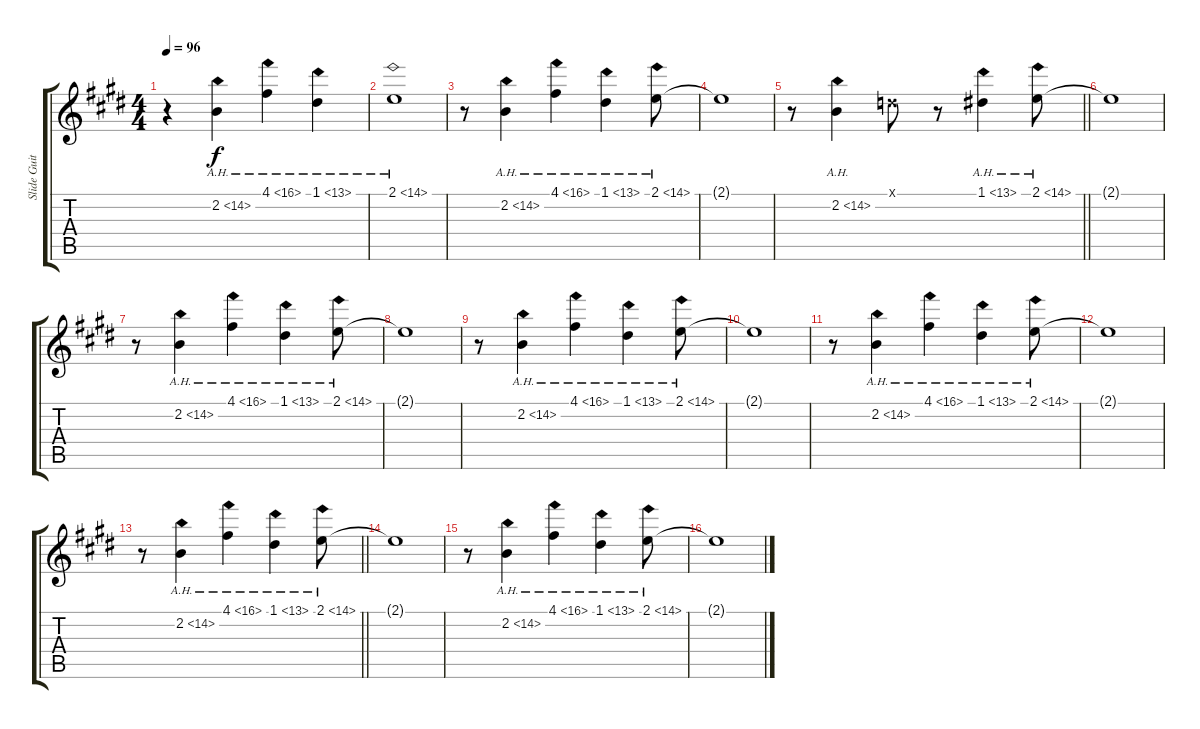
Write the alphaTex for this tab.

\track ("Slide Guitar (Duane)" "Slide Guit") {instrument electricguitarjazz}
\staff {score tabs}
\tuning (D4 A3 Gb3 D3 A2 D2) {hide}
\ts (4 4)
\tempo 96
\clef g2
\ks e
r.4{dy f instrument electricguitarjazz} 2.2{ah 12}.4 4.1{ah 12}.4 1.1{ah 12}.4 |
2.1{ah 12}.1 |
r.8 2.2{ah 12}.4 4.1{ah 12}.4 1.1{ah 12}.4 2.1{ah 12}.8 |
2.1{t}.1 |
\barLineRight lightlight
r.8 2.2{ah 12}.4 0.1{x}.8 r.8 1.1{ah 12}.4 2.1{ah 12}.8 |
2.1{t}.1 |
r.8 2.2{ah 12}.4 4.1{ah 12}.4 1.1{ah 12}.4 2.1{ah 12}.8 |
2.1{t}.1 |
r.8 2.2{ah 12}.4 4.1{ah 12}.4 1.1{ah 12}.4 2.1{ah 12}.8 |
2.1{t}.1 |
r.8 2.2{ah 12}.4 4.1{ah 12}.4 1.1{ah 12}.4 2.1{ah 12}.8 |
2.1{t}.1 |
\barLineRight lightlight
r.8 2.2{ah 12}.4 4.1{ah 12}.4 1.1{ah 12}.4 2.1{ah 12}.8 |
2.1{t}.1 |
r.8 2.2{ah 12}.4 4.1{ah 12}.4 1.1{ah 12}.4 2.1{ah 12}.8 |
2.1{t}.1
